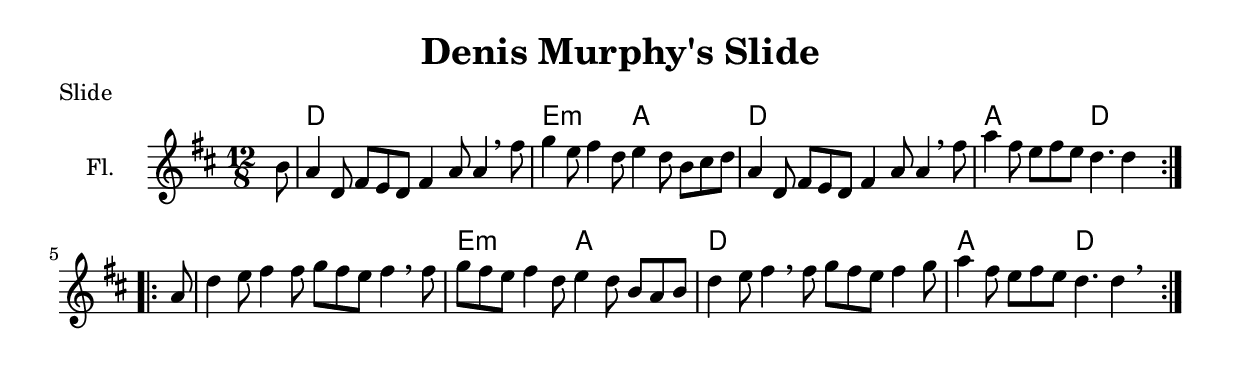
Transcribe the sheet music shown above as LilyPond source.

\version "2.19.80"

\header {
  title = "Denis Murphy's Slide"
  meter = "Slide"
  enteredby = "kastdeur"
  number = "23"
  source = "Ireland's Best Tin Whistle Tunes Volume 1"
}

global = {
  \key d \major
  \time 12/8
}

bpm = \tempo 4. = 90

fluteA = \relative c'' {
  b8 |
  a4 d,8 fis8 e d fis4 a8 a4 \breathe fis'8 |
  g4 e8 fis4 d8 e4 d8 b8 cis d |
  a4 d,8 fis8 e d fis4 a8 a4 \breathe fis'8 |
  a4 fis8 e8 fis e d4. d4
  
}
fluteB = \relative c'' {
  a8 |
  d4 e8 fis4 fis8 g8 fis e fis4 \breathe fis8 |
  g8 fis e fis4 d8 e4 d8 b8 a b |
  d4 e8 fis4 \breathe fis8 g8 fis e fis4 g8 |
  a4 fis8 e8 fis e d4. d4 \breathe 
  
}

flute = \relative c'' {
  \global
  \repeat volta 2 {\partial 8 \fluteA s8}
  \repeat volta 2 {\partial 8 \fluteB s8}
}
chordA = \chordmode {
  s8
  d1. |
  e2.:m a2. |
  d1. |
  a2. d2. |
}
chordB = \chordmode {
  \chordA
}
chordNames = \chordmode {
  \global
  % Akkoordnamen volgen.
  \repeat volta 2 {\partial 8 \chordA}
  \repeat volta 2 {\partial 8 \chordB}
  
  
}
chordsPart = \new ChordNames \with {
  chordChanges = ##t
} \chordNames

flutePart = \new Staff \with {
  instrumentName = "Fl."
  midiInstrument = "flute"
} \flute

\score {
  <<
    \chordsPart
    \flutePart
  >>
  \layout { }
}
\score {
  \unfoldRepeats \removeWithTag #'midiRemove <<
    \chordsPart
    \flutePart
  >>
  \midi {
	\bpm
  }
}
